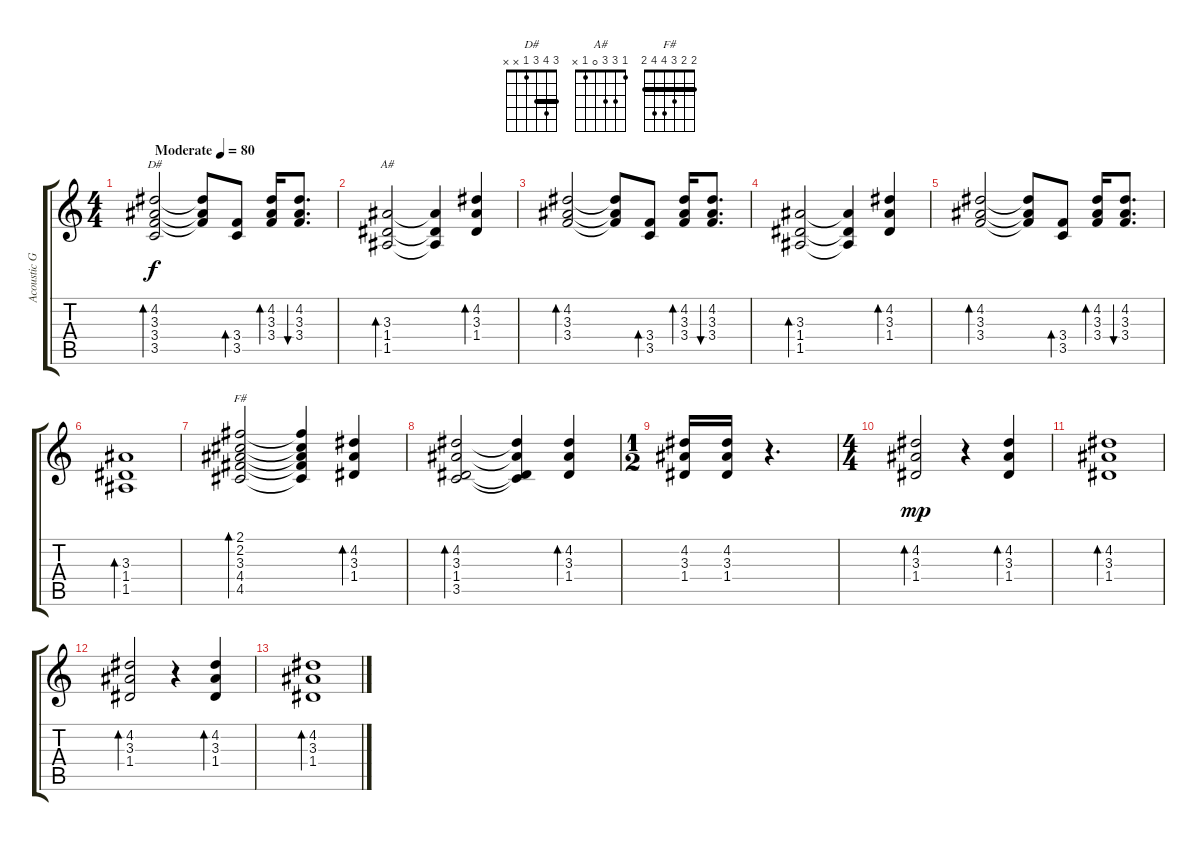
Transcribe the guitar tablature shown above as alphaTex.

\track ("Acoustic Guitar" "Acoustic G") {instrument acousticguitarsteel}
\staff {score tabs}
\tuning (E4 B3 G3 D3 A2 E2) {hide}
\chord ("D#" 3 4 3 1 x x) {barre 3}
\chord ("A#" 1 3 3 0 1 x)
\chord ("F#" 2 2 3 4 4 2) {barre 2}
\ts (4 4)
\tempo (80 "Moderate")
\clef g2
\ks c
(4.2 3.3 3.4 3.5).2{bd 240 ch "D#" dy f instrument acousticguitarsteel} (4.2{t} 3.3{t} 3.4{t}).8 (3.4 3.5).8{bd 120} (4.2 3.3 3.4).16{bd 240} (4.2 3.3 3.4).8{d bu 120} |
(3.3 1.4 1.5).2{bd 120 ch "A#"} (3.3{t} 1.4{t} 1.5{t}).4 (4.2 3.3 1.4).4{bd 120} |
(4.2 3.3 3.4).2{bd 120} (4.2{t} 3.3{t} 3.4{t}).8 (3.4 3.5).8{bd 120} (4.2 3.3 3.4).16{bd 240} (4.2 3.3 3.4).8{d bu 120} |
(3.3 1.4 1.5).2{bd 120} (3.3{t} 1.4{t} 1.5{t}).4 (4.2 3.3 1.4).4{bd 120} |
(4.2 3.3 3.4).2{bd 120} (4.2{t} 3.3{t} 3.4{t}).8 (3.4 3.5).8{bd 120} (4.2 3.3 3.4).16{bd 240} (4.2 3.3 3.4).8{d bu 120} |
(3.3 1.4 1.5).1{bd 120} |
(2.1 2.2 3.3 4.4 4.5).2{bd 60 ch "F#"} (2.1{t} 2.2{t} 3.3{t} 4.4{t} 4.5{t}).4 (4.2 3.3 1.4).4{bd 120} |
(4.2 3.3 1.4 3.5).2{bd 120} (4.2{t} 3.3{t} 1.4{t} 3.5{t}).4 (4.2 3.3 1.4).4{bd 120} |
\ts (1 2)
(4.2 3.3 1.4).16 (4.2 3.3 1.4).16 r.4{d} |
\ts (4 4)
(4.2 3.3 1.4).2{bd 120 dy mp} r.4 (4.2 3.3 1.4).4{bd 120} |
(4.2 3.3 1.4).1{bd 120} |
(4.2 3.3 1.4).2{bd 120} r.4 (4.2 3.3 1.4).4{bd 120} |
(4.2 3.3 1.4).1{bd 120}
